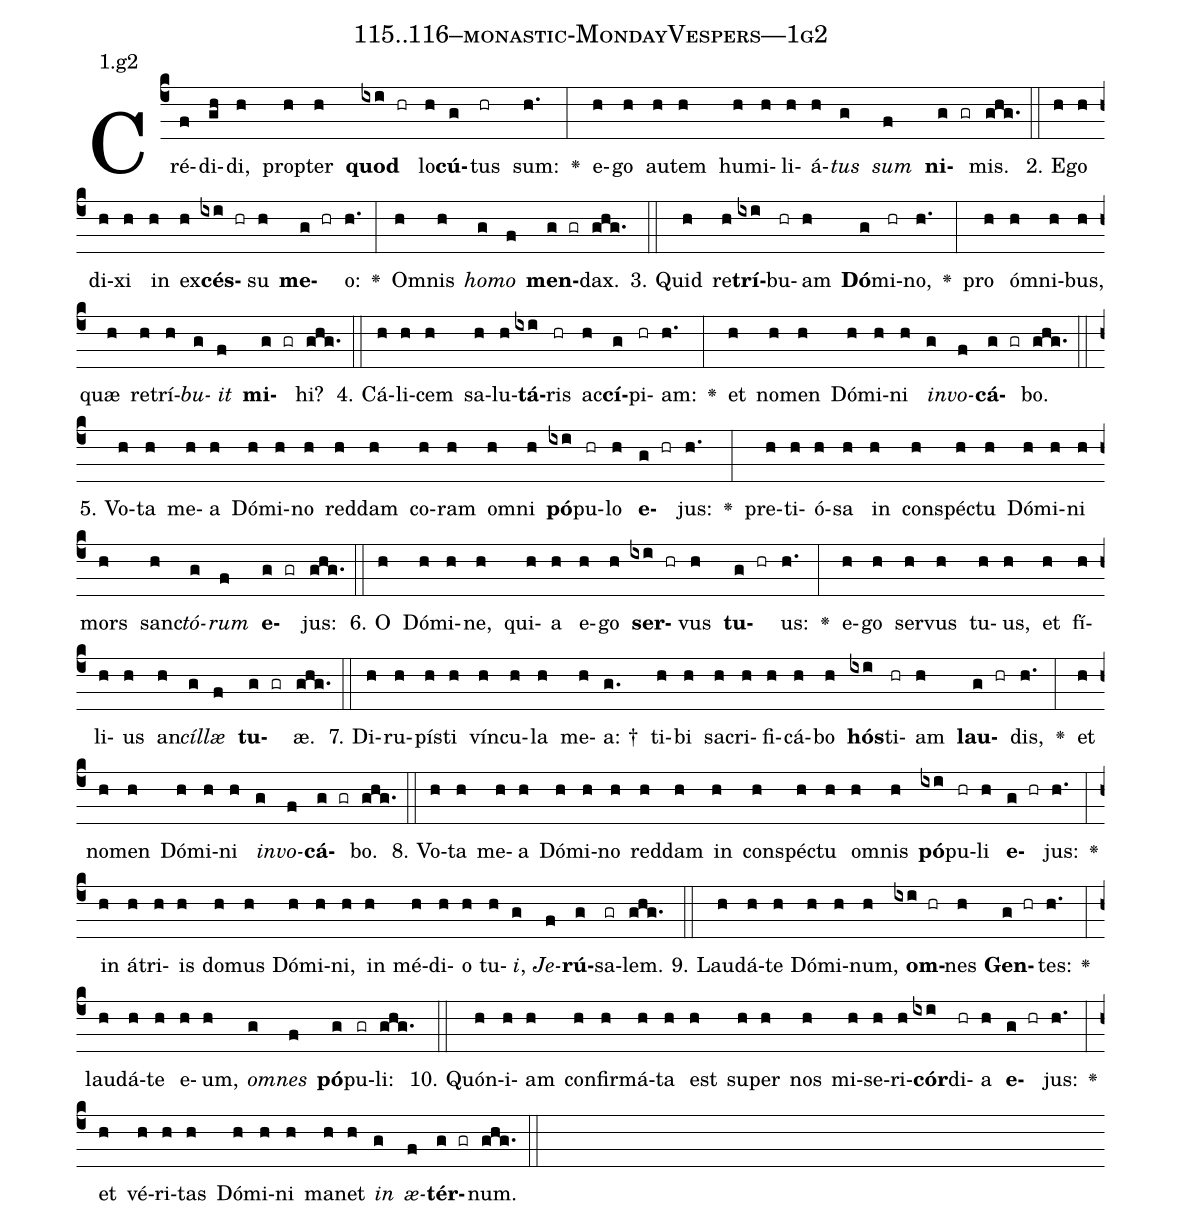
name: 115..116--monastic-MondayVespers---1g2;
annotation: 1.g2;
%%
(c4)Cré(f)di(gh)di,(h) prop(h)ter(h) <b>quod</b>(ixi hr) lo(h)<b>cú</b>(g)tus(hr) sum:(h.) <v>\greheightstar</v>(:) e(h)go(h) au(h)tem(h) hu(h)mi(h)li(h)á(h)<i>tus</i>(g) <i>sum</i>(f) <b>ni</b>(g gr)mis.(ghg.) (::)
2. E(h)go(h) di(h)xi(h) in(h) ex(h)<b>cés</b>(ixi hr)su(h) <b>me</b>(g hr)o:(h.) <v>\greheightstar</v>(:) Om(h)nis(h) <i>ho</i>(g)<i>mo</i>(f) <b>men</b>(g gr)dax.(ghg.) (::)
3. Quid(h) re(h)<b>trí</b>(ixi)bu(hr)am(h) <b>Dó</b>(g)mi(hr)no,(h.) <v>\greheightstar</v>(:) pro(h) óm(h)ni(h)bus,(h) quæ(h) re(h)trí(h)<i>bu</i>(g)<i>it</i>(f) <b>mi</b>(g gr)hi?(ghg.) (::)
4. Cá(h)li(h)cem(h) sa(h)lu(h)<b>tá</b>(ixi)ris(hr) ac(h)<b>cí</b>(g)pi(hr)am:(h.) <v>\greheightstar</v>(:) et(h) no(h)men(h) Dó(h)mi(h)ni(h) <i>in</i>(g)<i>vo</i>(f)<b>cá</b>(g gr)bo.(ghg.) (::)
5. Vo(h)ta(h) me(h)a(h) Dó(h)mi(h)no(h) red(h)dam(h) co(h)ram(h) om(h)ni(h) <b>pó</b>(ixi)pu(hr)lo(h) <b>e</b>(g hr)jus:(h.) <v>\greheightstar</v>(:) pre(h)ti(h)ó(h)sa(h) in(h) con(h)spéc(h)tu(h) Dó(h)mi(h)ni(h) mors(h) sanc(h)<i>tó</i>(g)<i>rum</i>(f) <b>e</b>(g gr)jus:(ghg.) (::)
6. O(h) Dó(h)mi(h)ne,(h) qui(h)a(h) e(h)go(h) <b>ser</b>(ixi hr)vus(h) <b>tu</b>(g hr)us:(h.) <v>\greheightstar</v>(:) e(h)go(h) ser(h)vus(h) tu(h)us,(h) et(h) fí(h)li(h)us(h) an(h)<i>cíl</i>(g)<i>læ</i>(f) <b>tu</b>(g gr)æ.(ghg.) (::)
7. Di(h)ru(h)pís(h)ti(h) vín(h)cu(h)la(h) me(h)a: †(g.) ti(h)bi(h) sa(h)cri(h)fi(h)cá(h)bo(h) <b>hós</b>(ixi)ti(hr)am(h) <b>lau</b>(g hr)dis,(h.) <v>\greheightstar</v>(:) et(h) no(h)men(h) Dó(h)mi(h)ni(h) <i>in</i>(g)<i>vo</i>(f)<b>cá</b>(g gr)bo.(ghg.) (::)
8. Vo(h)ta(h) me(h)a(h) Dó(h)mi(h)no(h) red(h)dam(h) in(h) con(h)spéc(h)tu(h) om(h)nis(h) <b>pó</b>(ixi)pu(hr)li(h) <b>e</b>(g hr)jus:(h.) <v>\greheightstar</v>(:) in(h) á(h)tri(h)is(h) do(h)mus(h) Dó(h)mi(h)ni,(h) in(h) mé(h)di(h)o(h) tu(h)<i>i</i>,(g) <i>Je</i>(f)<b>rú</b>(g)sa(gr)lem.(ghg.) (::)
9. Lau(h)dá(h)te(h) Dó(h)mi(h)num,(h) <b>om</b>(ixi hr)nes(h) <b>Gen</b>(g hr)tes:(h.) <v>\greheightstar</v>(:) lau(h)dá(h)te(h) e(h)um,(h) <i>om</i>(g)<i>nes</i>(f) <b>pó</b>(g)pu(gr)li:(ghg.) (::)
10. Quón(h)i(h)am(h) con(h)fir(h)má(h)ta(h) est(h) su(h)per(h) nos(h) mi(h)se(h)ri(h)<b>cór</b>(ixi)di(hr)a(h) <b>e</b>(g hr)jus:(h.) <v>\greheightstar</v>(:) et(h) vé(h)ri(h)tas(h) Dó(h)mi(h)ni(h) ma(h)net(h) <i>in</i>(g) <i>æ</i>(f)<b>tér</b>(g gr)num.(ghg.) (::)
